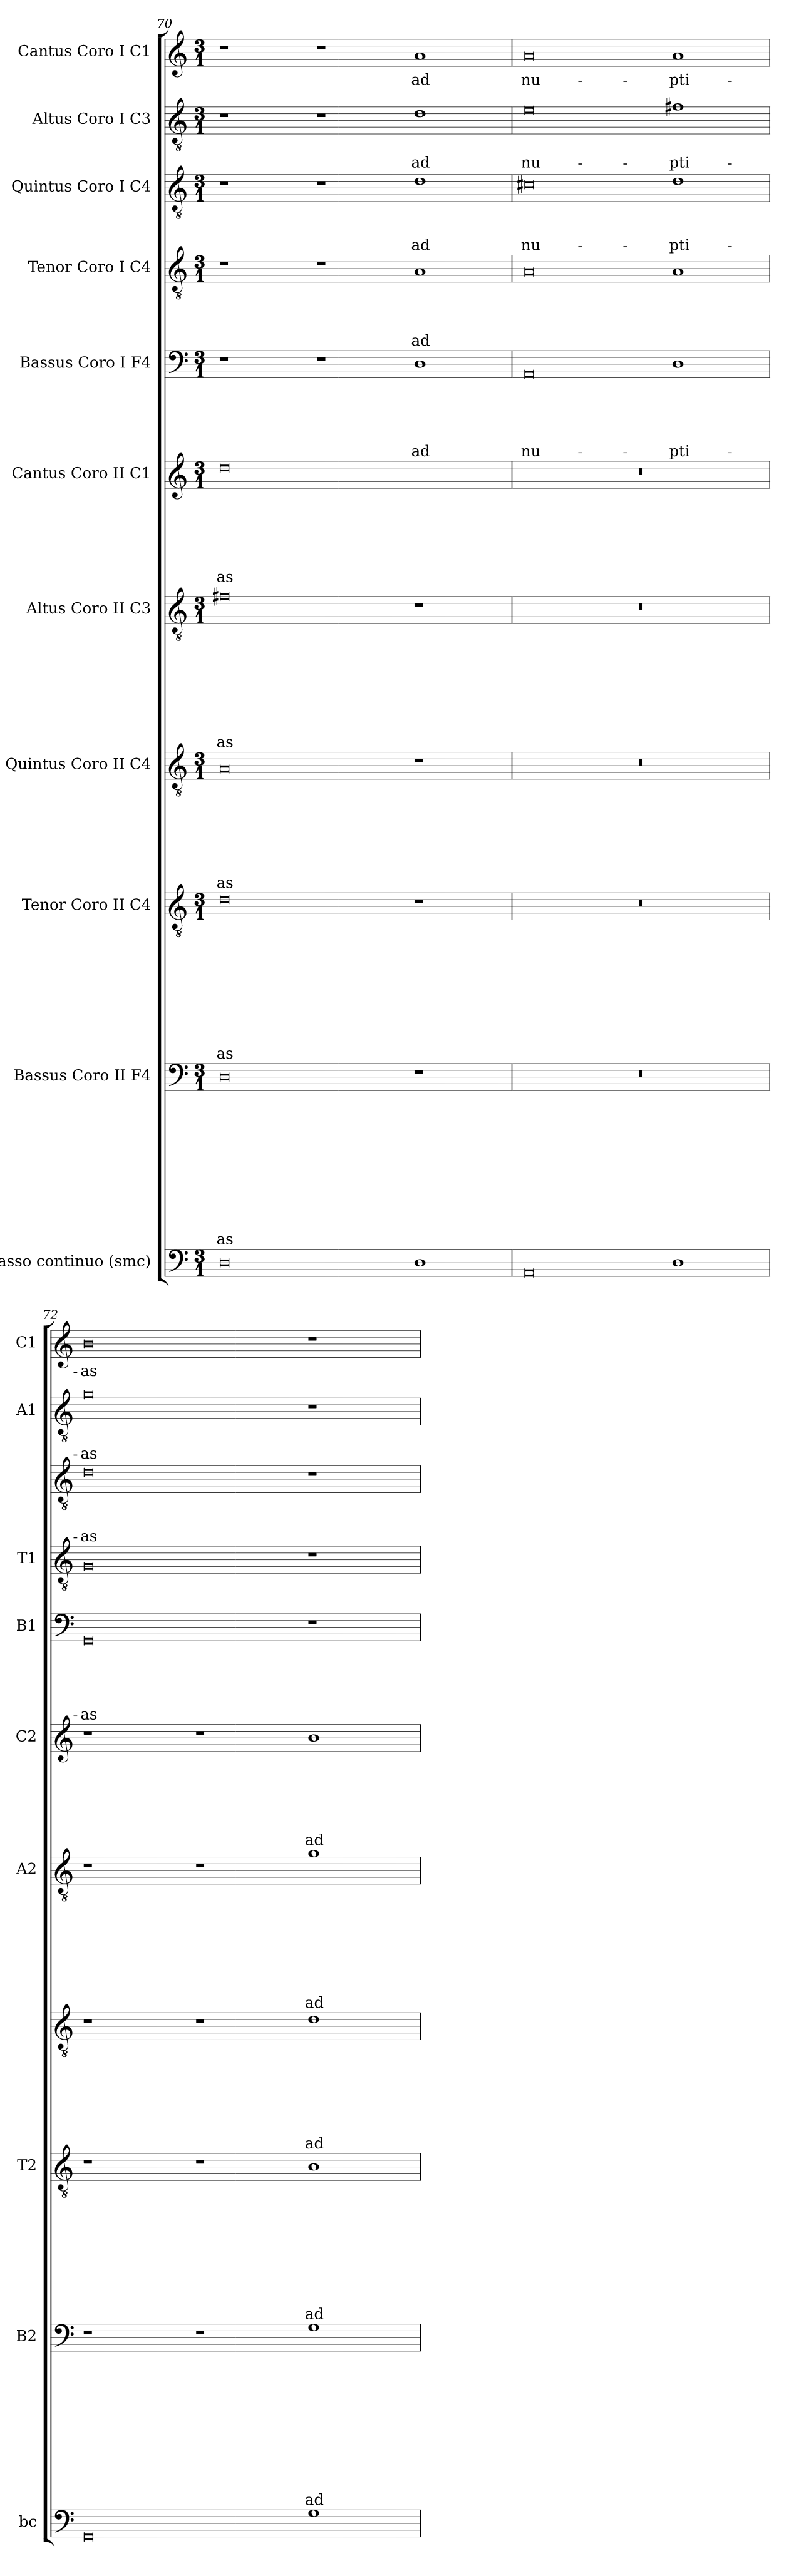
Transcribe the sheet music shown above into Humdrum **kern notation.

**kern	**kern	**text	**text	**text	**text	**text	**text	**text	**text	**text	**text	**kern	**text	**text	**text	**text	**text	**text	**text	**text	**text	**kern	**text	**text	**text	**text	**text	**text	**text	**kern	**text	**text	**text	**text	**text	**text	**text	**text	**kern	**text	**text	**text	**text	**text	**text	**kern	**text	**text	**text	**text	**text	**kern	**text	**text	**text	**text	**kern	**text	**text	**text	**kern	**text	**text	**kern	**text
*part11	*part10	*part10	*part10	*part10	*part10	*part10	*part10	*part10	*part10	*part10	*part10	*part9	*part9	*part9	*part9	*part9	*part9	*part9	*part9	*part9	*part9	*part8	*part8	*part8	*part8	*part8	*part8	*part8	*part8	*part7	*part7	*part7	*part7	*part7	*part7	*part7	*part7	*part7	*part6	*part6	*part6	*part6	*part6	*part6	*part6	*part5	*part5	*part5	*part5	*part5	*part5	*part4	*part4	*part4	*part4	*part4	*part3	*part3	*part3	*part3	*part2	*part2	*part2	*part1	*part1
*staff11	*staff10	*staff10	*staff10	*staff10	*staff10	*staff10	*staff10	*staff10	*staff10	*staff10	*staff10	*staff9	*staff9	*staff9	*staff9	*staff9	*staff9	*staff9	*staff9	*staff9	*staff9	*staff8	*staff8	*staff8	*staff8	*staff8	*staff8	*staff8	*staff8	*staff7	*staff7	*staff7	*staff7	*staff7	*staff7	*staff7	*staff7	*staff7	*staff6	*staff6	*staff6	*staff6	*staff6	*staff6	*staff6	*staff5	*staff5	*staff5	*staff5	*staff5	*staff5	*staff4	*staff4	*staff4	*staff4	*staff4	*staff3	*staff3	*staff3	*staff3	*staff2	*staff2	*staff2	*staff1	*staff1
*I"Basso continuo (smc)	*I"Bassus  Coro II F4	*	*	*	*	*	*	*	*	*	*	*I"Tenor Coro II C4	*	*	*	*	*	*	*	*	*	*I"Quintus  Coro II C4	*	*	*	*	*	*	*	*I"Altus  Coro II C3	*	*	*	*	*	*	*	*	*I"Cantus  Coro II C1	*	*	*	*	*	*	*I"Bassus  Coro I F4	*	*	*	*	*	*I"Tenor  Coro I C4	*	*	*	*	*I"Quintus Coro I C4	*	*	*	*I"Altus Coro I C3	*	*	*I"Cantus  Coro I C1	*
*I'bc	*I'B2	*	*	*	*	*	*	*	*	*	*	*I'T2	*	*	*	*	*	*	*	*	*	*	*	*	*	*	*	*	*	*I'A2	*	*	*	*	*	*	*	*	*I'C2	*	*	*	*	*	*	*I'B1	*	*	*	*	*	*I'T1	*	*	*	*	*	*	*	*	*I'A1	*	*	*I'C1	*
!!LO:PB:g=z
*clefF4	*clefF4	*	*	*	*	*	*	*	*	*	*	*clefGv2	*	*	*	*	*	*	*	*	*	*clefGv2	*	*	*	*	*	*	*	*clefGv2	*	*	*	*	*	*	*	*	*clefG2	*	*	*	*	*	*	*clefF4	*	*	*	*	*	*clefGv2	*	*	*	*	*clefGv2	*	*	*	*clefGv2	*	*	*clefG2	*
*k[]	*k[]	*	*	*	*	*	*	*	*	*	*	*k[]	*	*	*	*	*	*	*	*	*	*k[]	*	*	*	*	*	*	*	*k[]	*	*	*	*	*	*	*	*	*k[]	*	*	*	*	*	*	*k[]	*	*	*	*	*	*k[]	*	*	*	*	*k[]	*	*	*	*k[]	*	*	*k[]	*
*C:	*C:	*	*	*	*	*	*	*	*	*	*	*C:	*	*	*	*	*	*	*	*	*	*C:	*	*	*	*	*	*	*	*C:	*	*	*	*	*	*	*	*	*C:	*	*	*	*	*	*	*C:	*	*	*	*	*	*C:	*	*	*	*	*C:	*	*	*	*C:	*	*	*C:	*
*M3/1	*M3/1	*	*	*	*	*	*	*	*	*	*	*M3/1	*	*	*	*	*	*	*	*	*	*M3/1	*	*	*	*	*	*	*	*M3/1	*	*	*	*	*	*	*	*	*M3/1	*	*	*	*	*	*	*M3/1	*	*	*	*	*	*M3/1	*	*	*	*	*M3/1	*	*	*	*M3/1	*	*	*M3/1	*
=70	=70	=70	=70	=70	=70	=70	=70	=70	=70	=70	=70	=70	=70	=70	=70	=70	=70	=70	=70	=70	=70	=70	=70	=70	=70	=70	=70	=70	=70	=70	=70	=70	=70	=70	=70	=70	=70	=70	=70	=70	=70	=70	=70	=70	=70	=70	=70	=70	=70	=70	=70	=70	=70	=70	=70	=70	=70	=70	=70	=70	=70	=70	=70	=70	=70
!	!	!	!	!	!	!	!	!	!	!	!LO:LY:b	!	!	!	!	!	!	!	!	!	!LO:LY:b	!	!	!	!	!	!	!	!LO:LY:b	!	!	!	!	!	!	!	!	!LO:LY:b	!	!	!	!	!	!	!LO:LY:b	!	!	!	!	!	!	!	!	!	!	!	!	!	!	!	!	!	!	!	!
0D	0D	.	.	.	.	.	.	.	.	.	-as	0d	.	.	.	.	.	.	.	.	-as	0A	.	.	.	.	.	.	-as	0f#X	.	.	.	.	.	.	.	-as	0dd	.	.	.	.	.	-as	1r	.	.	.	.	.	1r	.	.	.	.	1r	.	.	.	1r	.	.	1r	.
.	.	.	.	.	.	.	.	.	.	.	.	.	.	.	.	.	.	.	.	.	.	.	.	.	.	.	.	.	.	.	.	.	.	.	.	.	.	.	.	.	.	.	.	.	.	1r	.	.	.	.	.	1r	.	.	.	.	1r	.	.	.	1r	.	.	1r	.
!	!	!	!	!	!	!	!	!	!	!	!	!	!	!	!	!	!	!	!	!	!	!	!	!	!	!	!	!	!	!	!	!	!	!	!	!	!	!	!	!	!	!	!	!	!	!	!	!	!	!	!LO:LY:b	!	!	!	!	!LO:LY:b	!	!	!	!LO:LY:b	!	!	!LO:LY:b	!	!LO:LY:b
1D	1r	.	.	.	.	.	.	.	.	.	.	1r	.	.	.	.	.	.	.	.	.	1r	.	.	.	.	.	.	.	1r	.	.	.	.	.	.	.	.	1ryy	.	.	.	.	.	.	1D	.	.	.	.	ad	1A	.	.	.	ad	1d	.	.	ad	1d	.	ad	1a	ad
=71	=71	=71	=71	=71	=71	=71	=71	=71	=71	=71	=71	=71	=71	=71	=71	=71	=71	=71	=71	=71	=71	=71	=71	=71	=71	=71	=71	=71	=71	=71	=71	=71	=71	=71	=71	=71	=71	=71	=71	=71	=71	=71	=71	=71	=71	=71	=71	=71	=71	=71	=71	=71	=71	=71	=71	=71	=71	=71	=71	=71	=71	=71	=71	=71	=71
!	!	!	!	!	!	!	!	!	!	!	!	!	!	!	!	!	!	!	!	!	!	!	!	!	!	!	!	!	!	!	!	!	!	!	!	!	!	!	!	!	!	!	!	!	!	!	!	!	!	!	!LO:LY:b	!	!	!	!	!	!	!	!	!LO:LY:b	!	!	!LO:LY:b	!	!LO:LY:b
0AA	0.r	.	.	.	.	.	.	.	.	.	.	0.r	.	.	.	.	.	.	.	.	.	0.r	.	.	.	.	.	.	.	0.r	.	.	.	.	.	.	.	.	0.r	.	.	.	.	.	.	0AA	.	.	.	.	nu-	0A	.	.	.	.	0c#X	.	.	nu-	0e	.	nu-	0a	nu-
!	!	!	!	!	!	!	!	!	!	!	!	!	!	!	!	!	!	!	!	!	!	!	!	!	!	!	!	!	!	!	!	!	!	!	!	!	!	!	!	!	!	!	!	!	!	!	!	!	!	!	!LO:LY:b	!	!	!	!	!	!	!	!	!LO:LY:b	!	!	!LO:LY:b	!	!LO:LY:b
1D	.	.	.	.	.	.	.	.	.	.	.	.	.	.	.	.	.	.	.	.	.	.	.	.	.	.	.	.	.	.	.	.	.	.	.	.	.	.	.	.	.	.	.	.	.	1D	.	.	.	.	-pti-	1A	.	.	.	.	1d	.	.	-pti-	1f#X	.	-pti-	1a	-pti-
=72	=72	=72	=72	=72	=72	=72	=72	=72	=72	=72	=72	=72	=72	=72	=72	=72	=72	=72	=72	=72	=72	=72	=72	=72	=72	=72	=72	=72	=72	=72	=72	=72	=72	=72	=72	=72	=72	=72	=72	=72	=72	=72	=72	=72	=72	=72	=72	=72	=72	=72	=72	=72	=72	=72	=72	=72	=72	=72	=72	=72	=72	=72	=72	=72	=72
!	!	!	!	!	!	!	!	!	!	!	!	!	!	!	!	!	!	!	!	!	!	!	!	!	!	!	!	!	!	!	!	!	!	!	!	!	!	!	!	!	!	!	!	!	!	!	!	!	!	!	!LO:LY:b	!	!	!	!	!	!	!	!	!LO:LY:b	!	!	!LO:LY:b	!	!LO:LY:b
0GG	1r	.	.	.	.	.	.	.	.	.	.	1r	.	.	.	.	.	.	.	.	.	1r	.	.	.	.	.	.	.	1r	.	.	.	.	.	.	.	.	1r	.	.	.	.	.	.	0GG	.	.	.	.	-as	0G	.	.	.	.	0d	.	.	-as	0g	.	-as	0b	-as
.	1r	.	.	.	.	.	.	.	.	.	.	1r	.	.	.	.	.	.	.	.	.	1r	.	.	.	.	.	.	.	1r	.	.	.	.	.	.	.	.	1r	.	.	.	.	.	.	.	.	.	.	.	.	.	.	.	.	.	.	.	.	.	.	.	.	.	.
!	!	!	!	!	!	!	!	!	!	!	!LO:LY:b	!	!	!	!	!	!	!	!	!	!LO:LY:b	!	!	!	!	!	!	!	!LO:LY:b	!	!	!	!	!	!	!	!	!LO:LY:b	!	!	!	!	!	!	!LO:LY:b	!	!	!	!	!	!	!	!	!	!	!	!	!	!	!	!	!	!	!	!
1G	1G	.	.	.	.	.	.	.	.	.	ad	1B	.	.	.	.	.	.	.	.	ad	1d	.	.	.	.	.	.	ad	1g	.	.	.	.	.	.	.	ad	1b	.	.	.	.	.	ad	1r	.	.	.	.	.	1r	.	.	.	.	1r	.	.	.	1r	.	.	1r	.
=	=	=	=	=	=	=	=	=	=	=	=	=	=	=	=	=	=	=	=	=	=	=	=	=	=	=	=	=	=	=	=	=	=	=	=	=	=	=	=	=	=	=	=	=	=	=	=	=	=	=	=	=	=	=	=	=	=	=	=	=	=	=	=	=	=
*-	*-	*-	*-	*-	*-	*-	*-	*-	*-	*-	*-	*-	*-	*-	*-	*-	*-	*-	*-	*-	*-	*-	*-	*-	*-	*-	*-	*-	*-	*-	*-	*-	*-	*-	*-	*-	*-	*-	*-	*-	*-	*-	*-	*-	*-	*-	*-	*-	*-	*-	*-	*-	*-	*-	*-	*-	*-	*-	*-	*-	*-	*-	*-	*-	*-
